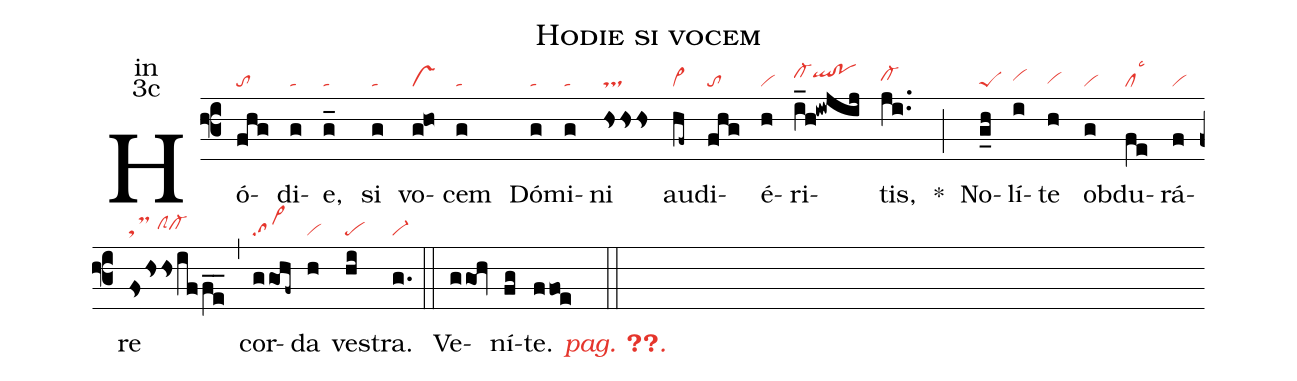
name:Hodie si vocem;
office-part:in;
mode:3c;
nabc-lines:1;
%%
(f3) Hó(fhg|to)di(g|ta)e,(g_|ta) si(g|ta) vo(g@ho|vs)cem(g|ta) Dó(g|ta)mi(g|ta)ni(hshshs|ts) au(hf~|vi>)di(fhg|to)é(h|vi)ri(i_h!iwjij|cl-hiqlhi!pohi)tis,(ji..|cl-hh) <sp>*</sp>(;) No(g_h|peS)lí(i|vihh)te(h|vihg) ob(g|vi)du(fe|cllsc3)rá(f|vi)re(fshshsif/fe__|tsM/clShhcl-hh) (,)cor(ggohf~|sa>)da(h|vi) ves(hi|pe)tra.(g.|vi-) (::)<nlba>Ve(g/goh)ní(fg)t{e}. <c><i>pag. <v>\pageref{M-ORIP3c}</v>.</i></c></nlba>(ffoe ::)
